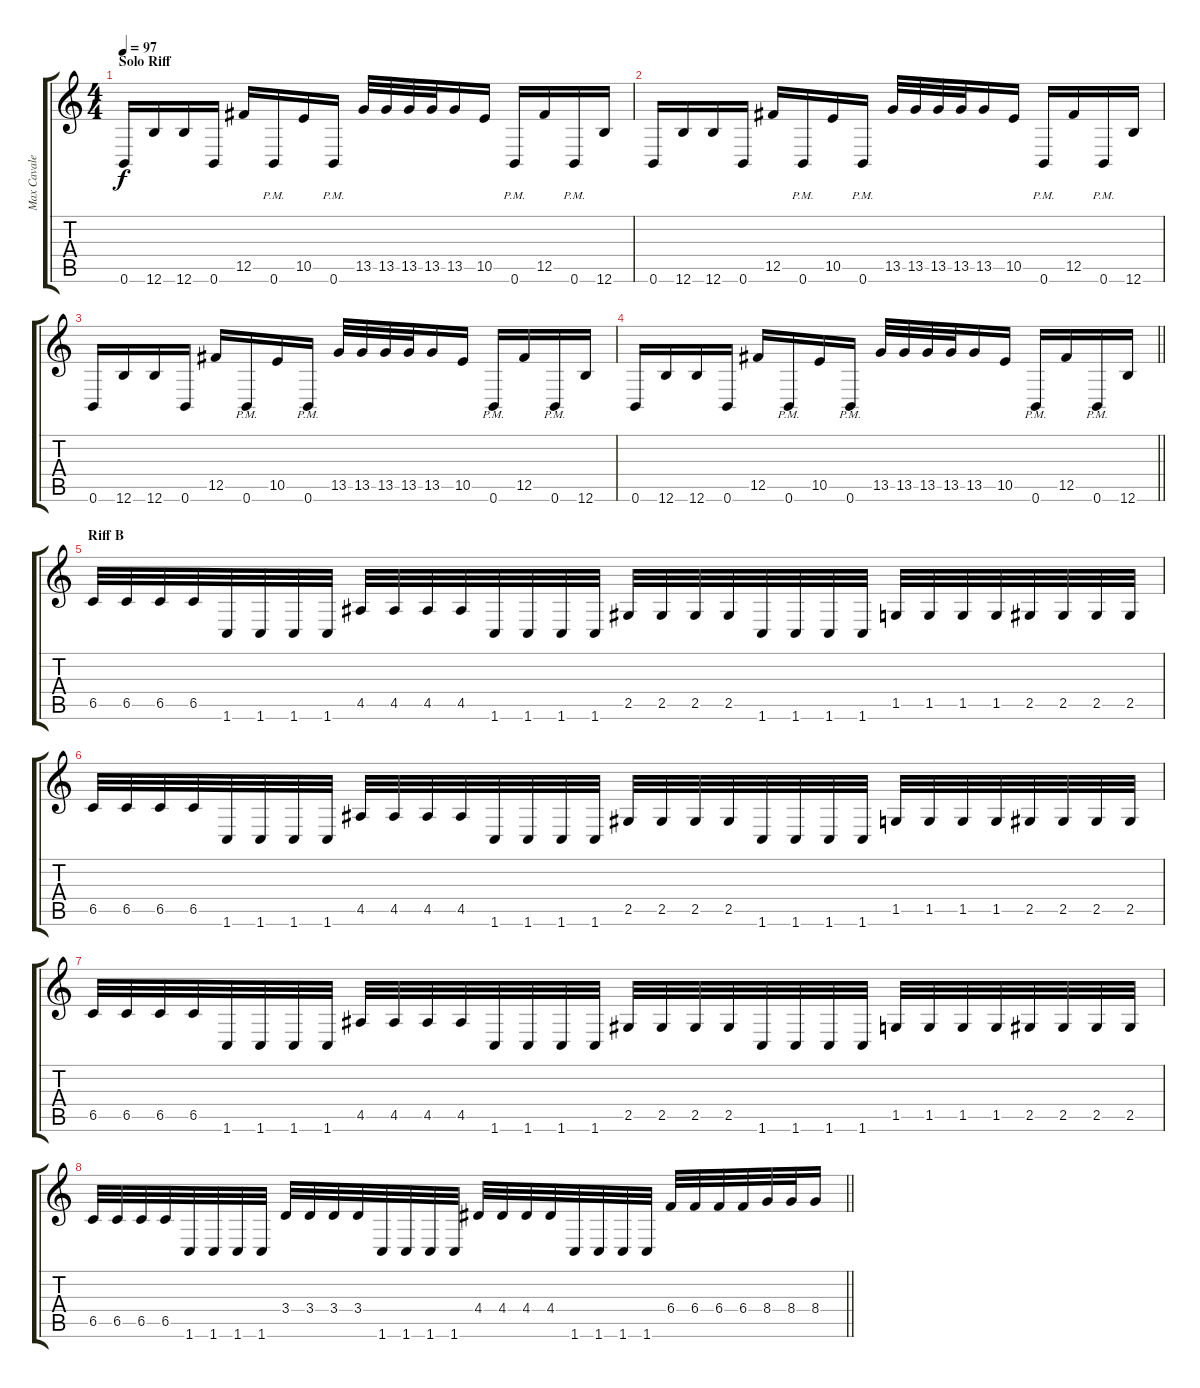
\track ("Max Cavalera" "Max Cavale") {instrument distortionguitar}
\staff {score tabs}
\tuning (Db4 Ab3 E3 B2 Gb2 B1) {hide}
\ts (4 4)
\section ("" "Solo Riff")
\tempo 97
\clef g2
\ks c
0.6.16{dy f} 12.6.16 12.6.16 0.6.16 12.5.16 0.6{pm}.16 10.5.16 0.6{pm}.16 13.5.32 13.5.32 13.5.32 13.5.32 13.5.16 10.5.16 0.6{pm}.16 12.5.16 0.6{pm}.16 12.6.16 |
0.6.16 12.6.16 12.6.16 0.6.16 12.5.16 0.6{pm}.16 10.5.16 0.6{pm}.16 13.5.32 13.5.32 13.5.32 13.5.32 13.5.16 10.5.16 0.6{pm}.16 12.5.16 0.6{pm}.16 12.6.16 |
0.6.16 12.6.16 12.6.16 0.6.16 12.5.16 0.6{pm}.16 10.5.16 0.6{pm}.16 13.5.32 13.5.32 13.5.32 13.5.32 13.5.16 10.5.16 0.6{pm}.16 12.5.16 0.6{pm}.16 12.6.16 |
\barLineRight lightlight
0.6.16 12.6.16 12.6.16 0.6.16 12.5.16 0.6{pm}.16 10.5.16 0.6{pm}.16 13.5.32 13.5.32 13.5.32 13.5.32 13.5.16 10.5.16 0.6{pm}.16 12.5.16 0.6{pm}.16 12.6.16 |
\section ("" "Riff B")
6.5.32 6.5.32 6.5.32 6.5.32 1.6.32 1.6.32 1.6.32 1.6.32 4.5.32 4.5.32 4.5.32 4.5.32 1.6.32 1.6.32 1.6.32 1.6.32 2.5.32 2.5.32 2.5.32 2.5.32 1.6.32 1.6.32 1.6.32 1.6.32 1.5.32 1.5.32 1.5.32 1.5.32 2.5.32 2.5.32 2.5.32 2.5.32 |
6.5.32 6.5.32 6.5.32 6.5.32 1.6.32 1.6.32 1.6.32 1.6.32 4.5.32 4.5.32 4.5.32 4.5.32 1.6.32 1.6.32 1.6.32 1.6.32 2.5.32 2.5.32 2.5.32 2.5.32 1.6.32 1.6.32 1.6.32 1.6.32 1.5.32 1.5.32 1.5.32 1.5.32 2.5.32 2.5.32 2.5.32 2.5.32 |
6.5.32 6.5.32 6.5.32 6.5.32 1.6.32 1.6.32 1.6.32 1.6.32 4.5.32 4.5.32 4.5.32 4.5.32 1.6.32 1.6.32 1.6.32 1.6.32 2.5.32 2.5.32 2.5.32 2.5.32 1.6.32 1.6.32 1.6.32 1.6.32 1.5.32 1.5.32 1.5.32 1.5.32 2.5.32 2.5.32 2.5.32 2.5.32 |
\barLineRight lightlight
6.5.32 6.5.32 6.5.32 6.5.32 1.6.32 1.6.32 1.6.32 1.6.32 3.4.32 3.4.32 3.4.32 3.4.32 1.6.32 1.6.32 1.6.32 1.6.32 4.4.32 4.4.32 4.4.32 4.4.32 1.6.32 1.6.32 1.6.32 1.6.32 6.4.32 6.4.32 6.4.32 6.4.32 8.4.32 8.4.32 8.4.16
